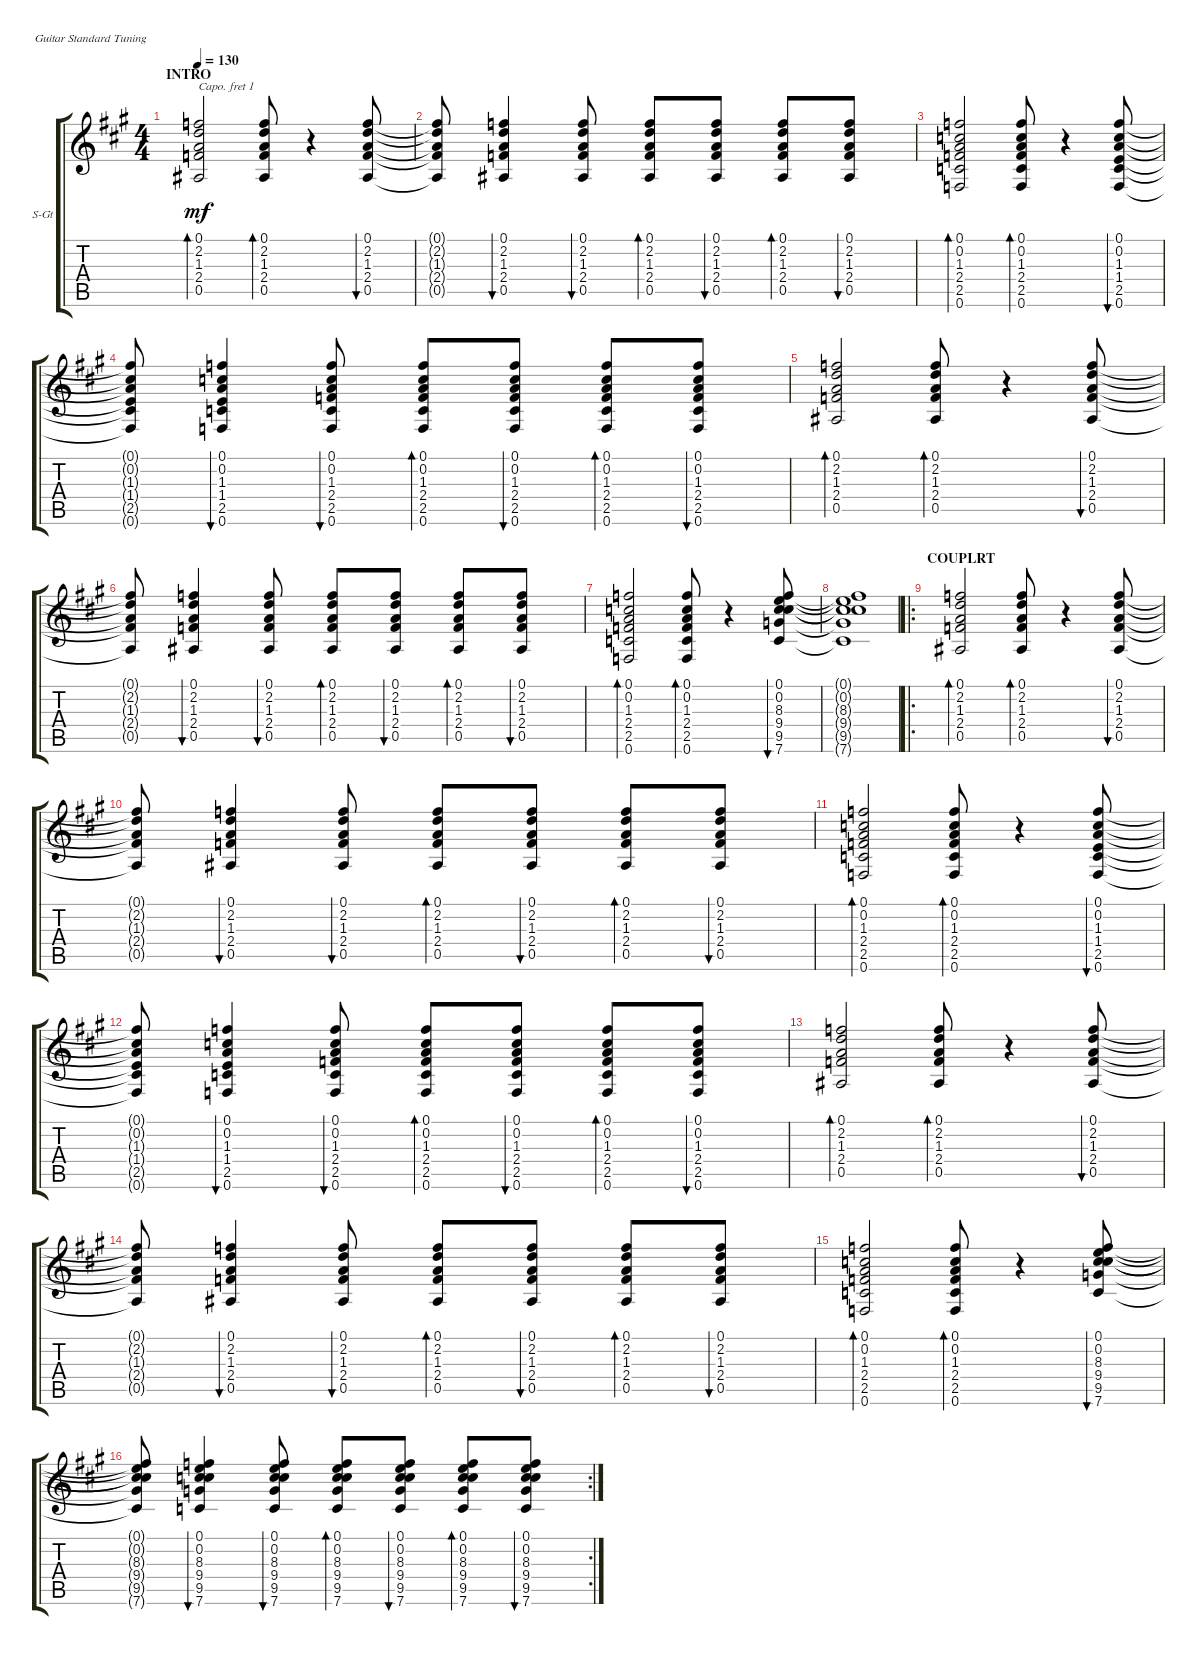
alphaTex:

\defaultSystemsLayout 4
\bracketExtendMode groupsimilarinstruments
\firstSystemTrackNameOrientation horizontal
\otherSystemsTrackNameOrientation horizontal
\track ("Steel Guitar" "S-Gt") {instrument acousticguitarsteel}
\staff {score tabs}
\capo 1
\tuning (E4 B3 G3 D3 A2 E2)
\ts (4 4)
\section ("" "INTRO")
\tempo 130
\clef g2
\ks a
(0.5 2.4 1.3 2.2 0.1).2{bd 30 dy mf instrument acousticguitarsteel} (0.5 2.4 1.3 2.2 0.1).8{bd 30} r.4 (0.5 2.4 1.3 2.2 0.1).8{bu 30} |
(0.5{t} 2.4{t} 1.3{t} 2.2{t} 0.1{t}).8 (0.5 2.4 1.3 2.2 0.1).4{bu 30} (0.5 2.4 1.3 2.2 0.1).8{bu 30} (0.5 2.4 1.3 2.2 0.1).8{bd 30} (0.5 2.4 1.3 2.2 0.1).8{bu 30} (0.5 2.4 1.3 2.2 0.1).8{bd 30} (0.5 2.4 1.3 2.2 0.1).8{bu 30} |
(2.5 2.4 1.3 0.2 0.1 0.6).2{bd 30} (2.5 2.4 1.3 0.2 0.1 0.6).8{bd 30} r.4 (2.5 1.4 1.3 0.2 0.1 0.6).8{bu 30} |
(2.5{t} 1.4{t} 1.3{t} 0.2{t} 0.1{t} 0.6{t}).8 (2.5 1.4 1.3 0.2 0.1 0.6).4{bu 30} (2.5 2.4 1.3 0.2 0.1 0.6).8{bu 30} (2.5 2.4 1.3 0.2 0.1 0.6).8{bd 30} (2.5 2.4 1.3 0.2 0.1 0.6).8{bu 30} (2.5 2.4 1.3 0.2 0.1 0.6).8{bd 30} (2.5 2.4 1.3 0.2 0.1 0.6).8{bu 30} |
(0.5 2.4 1.3 2.2 0.1).2{bd 30} (0.5 2.4 1.3 2.2 0.1).8{bd 30} r.4 (0.5 2.4 1.3 2.2 0.1).8{bu 30} |
(0.5{t} 2.4{t} 1.3{t} 2.2{t} 0.1{t}).8 (0.5 2.4 1.3 2.2 0.1).4{bu 30} (0.5 2.4 1.3 2.2 0.1).8{bu 30} (0.5 2.4 1.3 2.2 0.1).8{bd 30} (0.5 2.4 1.3 2.2 0.1).8{bu 30} (0.5 2.4 1.3 2.2 0.1).8{bd 30} (0.5 2.4 1.3 2.2 0.1).8{bu 30} |
(2.5 2.4 1.3 0.2 0.1 0.6).2{bd 30} (2.5 2.4 1.3 0.2 0.1 0.6).8{bd 30} r.4 (9.5 9.4 8.3 0.2 0.1 7.6).8{bu 30} |
(9.5{t} 9.4{t} 8.3{t} 0.2{t} 0.1{t} 7.6{t}).1 |
\ro
\section ("" "COUPLRT")
(0.5 2.4 1.3 2.2 0.1).2{bd 30} (0.5 2.4 1.3 2.2 0.1).8{bd 30} r.4 (0.5 2.4 1.3 2.2 0.1).8{bu 30} |
(0.5{t} 2.4{t} 1.3{t} 2.2{t} 0.1{t}).8 (0.5 2.4 1.3 2.2 0.1).4{bu 30} (0.5 2.4 1.3 2.2 0.1).8{bu 30} (0.5 2.4 1.3 2.2 0.1).8{bd 30} (0.5 2.4 1.3 2.2 0.1).8{bu 30} (0.5 2.4 1.3 2.2 0.1).8{bd 30} (0.5 2.4 1.3 2.2 0.1).8{bu 30} |
(2.5 2.4 1.3 0.2 0.1 0.6).2{bd 30} (2.5 2.4 1.3 0.2 0.1 0.6).8{bd 30} r.4 (2.5 1.4 1.3 0.2 0.1 0.6).8{bu 30} |
(2.5{t} 1.4{t} 1.3{t} 0.2{t} 0.1{t} 0.6{t}).8 (2.5 1.4 1.3 0.2 0.1 0.6).4{bu 30} (2.5 2.4 1.3 0.2 0.1 0.6).8{bu 30} (2.5 2.4 1.3 0.2 0.1 0.6).8{bd 30} (2.5 2.4 1.3 0.2 0.1 0.6).8{bu 30} (2.5 2.4 1.3 0.2 0.1 0.6).8{bd 30} (2.5 2.4 1.3 0.2 0.1 0.6).8{bu 30} |
(0.5 2.4 1.3 2.2 0.1).2{bd 30} (0.5 2.4 1.3 2.2 0.1).8{bd 30} r.4 (0.5 2.4 1.3 2.2 0.1).8{bu 30} |
(0.5{t} 2.4{t} 1.3{t} 2.2{t} 0.1{t}).8 (0.5 2.4 1.3 2.2 0.1).4{bu 30} (0.5 2.4 1.3 2.2 0.1).8{bu 30} (0.5 2.4 1.3 2.2 0.1).8{bd 30} (0.5 2.4 1.3 2.2 0.1).8{bu 30} (0.5 2.4 1.3 2.2 0.1).8{bd 30} (0.5 2.4 1.3 2.2 0.1).8{bu 30} |
(2.5 2.4 1.3 0.2 0.1 0.6).2{bd 30} (2.5 2.4 1.3 0.2 0.1 0.6).8{bd 30} r.4 (9.5 9.4 8.3 0.2 0.1 7.6).8{bu 30} |
\rc 2
(9.5{t} 9.4{t} 8.3{t} 0.2{t} 0.1{t} 7.6{t}).8 (9.5 9.4 8.3 0.2 0.1 7.6).4{bu 30} (9.5 9.4 8.3 0.2 0.1 7.6).8{bu 30} (9.5 9.4 8.3 0.2 0.1 7.6).8{bd 30} (9.5 9.4 8.3 0.2 0.1 7.6).8{bu 30} (9.5 9.4 8.3 0.2 0.1 7.6).8{bd 30} (9.5 9.4 8.3 0.2 0.1 7.6).8{bu 30}
